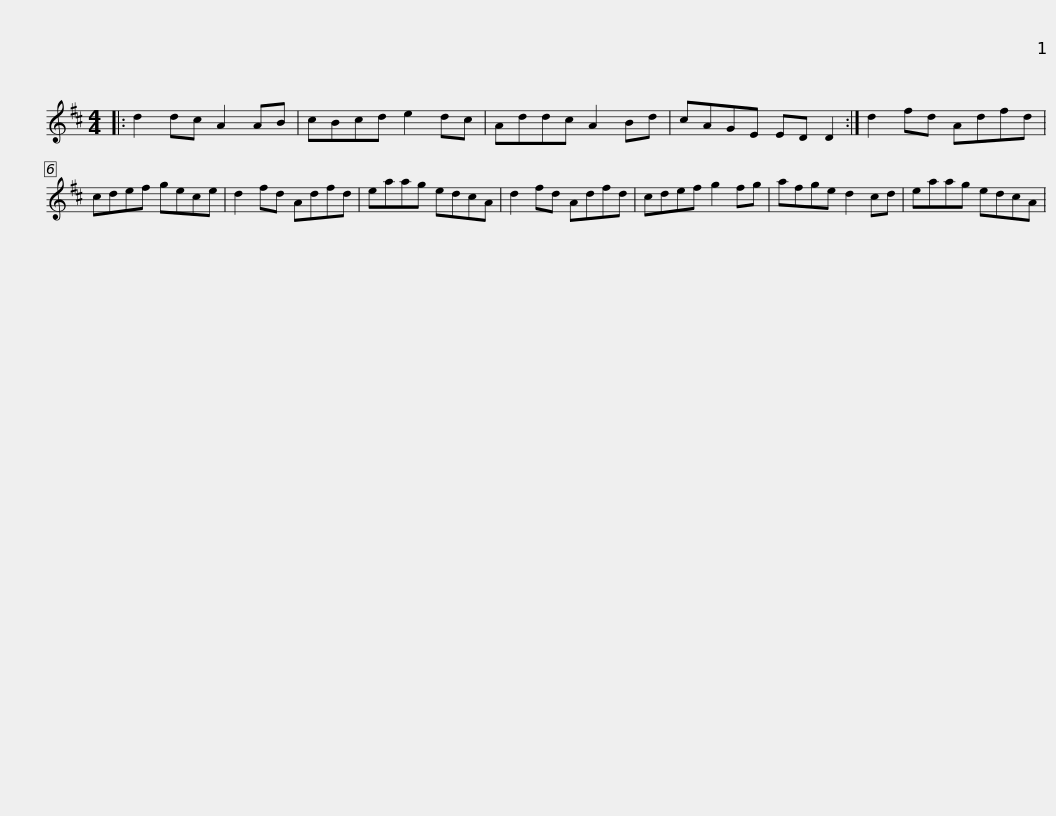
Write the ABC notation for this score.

X:1
L:1/8
M:4/4
I:linebreak $
K:D
V:1 treble
V:1
|: d2 dc A2 AB | cBcd e2 dc | Addc A2 Bd | cAGE ED D2 :| d2 fd Adfd | %5
 cdef gece |$ d2 fd Adfd | eaag edcA | d2 fd Adfd | cdef g2 fg | %10
 afge d2 cd | eaag edcA | %12
